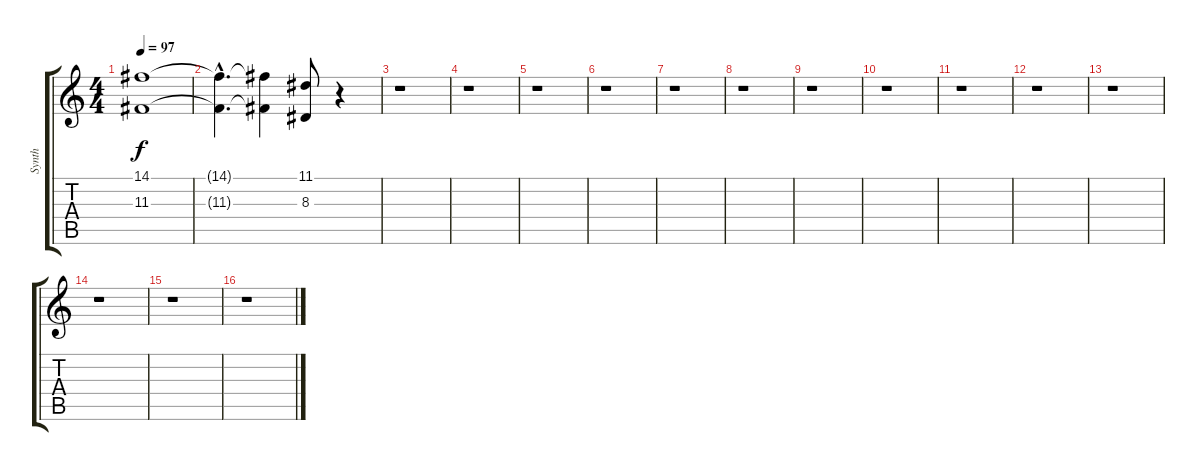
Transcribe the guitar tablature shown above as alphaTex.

\track ("Synth" "Synth") {instrument synthstrings1}
\staff {score tabs}
\tuning (E4 B3 G3 D3 A2 E2) {hide}
\ts (4 4)
\tempo 97
\clef g2
\ks c
(14.1 11.3).1{dy f} |
(14.1{hac t} 11.3{hac t}).4{d} (14.1{t} 11.3{t}).4 (11.1 8.3).8 r.4 |
r.1 |
r.1 |
r.1 |
r.1 |
r.1 |
r.1 |
r.1 |
r.1 |
r.1 |
r.1 |
r.1 |
r.1 |
r.1 |
r.1
